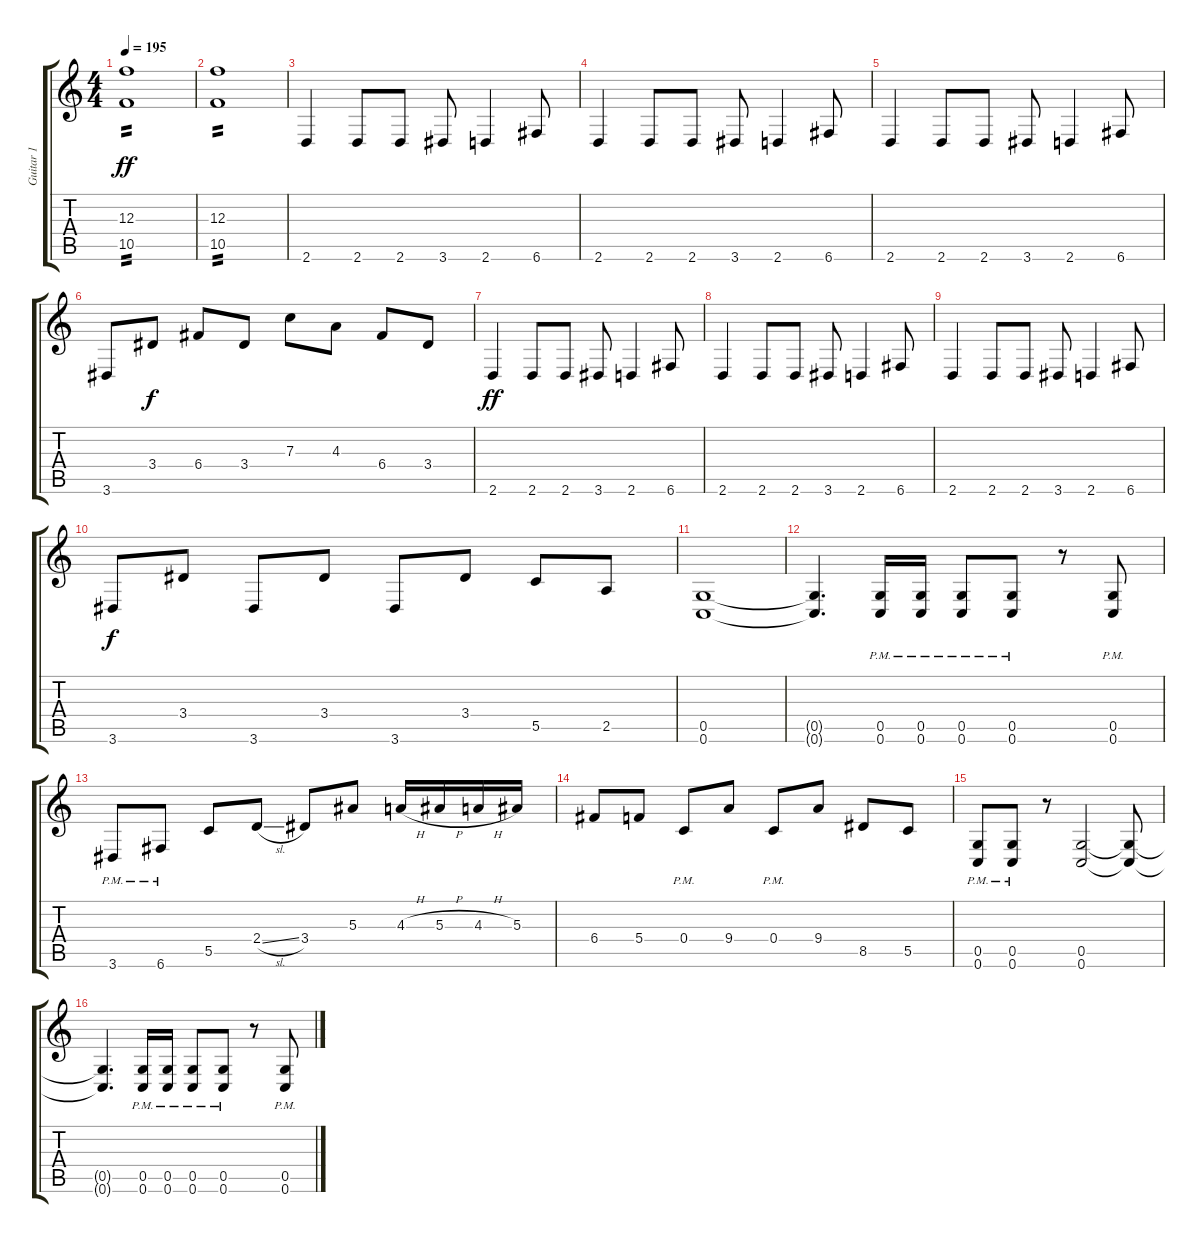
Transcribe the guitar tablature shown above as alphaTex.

\track ("Guitar 1" "Guitar 1") {instrument distortionguitar}
\staff {score tabs}
\tuning (D4 A3 F3 C3 G2 C2) {hide}
\ts (4 4)
\tempo 195
\clef g2
\ks c
(12.3 10.5).1{tp 2 dy ff} |
(12.3 10.5).1{tp 2} |
2.6.4 2.6.8 2.6.8 3.6.8 2.6.4 6.6.8 |
2.6.4 2.6.8 2.6.8 3.6.8 2.6.4 6.6.8 |
2.6.4 2.6.8 2.6.8 3.6.8 2.6.4 6.6.8 |
3.6.8 3.4.8{dy f} 6.4.8 3.4.8 7.3.8 4.3.8 6.4.8 3.4.8 |
2.6.4{dy ff} 2.6.8 2.6.8 3.6.8 2.6.4 6.6.8 |
2.6.4 2.6.8 2.6.8 3.6.8 2.6.4 6.6.8 |
2.6.4 2.6.8 2.6.8 3.6.8 2.6.4 6.6.8 |
3.6.8{dy f} 3.4.8 3.6.8 3.4.8 3.6.8 3.4.8 5.5.8 2.5.8 |
(0.5 0.6).1 |
(0.5{t} 0.6{t}).4{d} (0.5{pm} 0.6{pm}).16 (0.5{pm} 0.6{pm}).16 (0.5{pm} 0.6{pm}).8 (0.5{pm} 0.6{pm}).8 r.8 (0.5 0.6{pm}).8 |
3.6{pm}.8 6.6{pm}.8 5.5.8 2.4{sl}.8 3.4.8 5.3.8 4.3{h}.16 5.3{h}.16 4.3{h}.16 5.3.16 |
6.4.8 5.4.8 0.4{pm}.8 9.4.8 0.4{pm}.8 9.4.8 8.5.8 5.5.8 |
(0.5{pm} 0.6{pm}).8 (0.5{pm} 0.6{pm}).8 r.8 (0.5 0.6).2 (0.5{t} 0.6{t}).8 |
(0.5{t} 0.6{t}).4{d} (0.5{pm} 0.6{pm}).16 (0.5{pm} 0.6{pm}).16 (0.5{pm} 0.6{pm}).8 (0.5{pm} 0.6{pm}).8 r.8 (0.5 0.6{pm}).8
